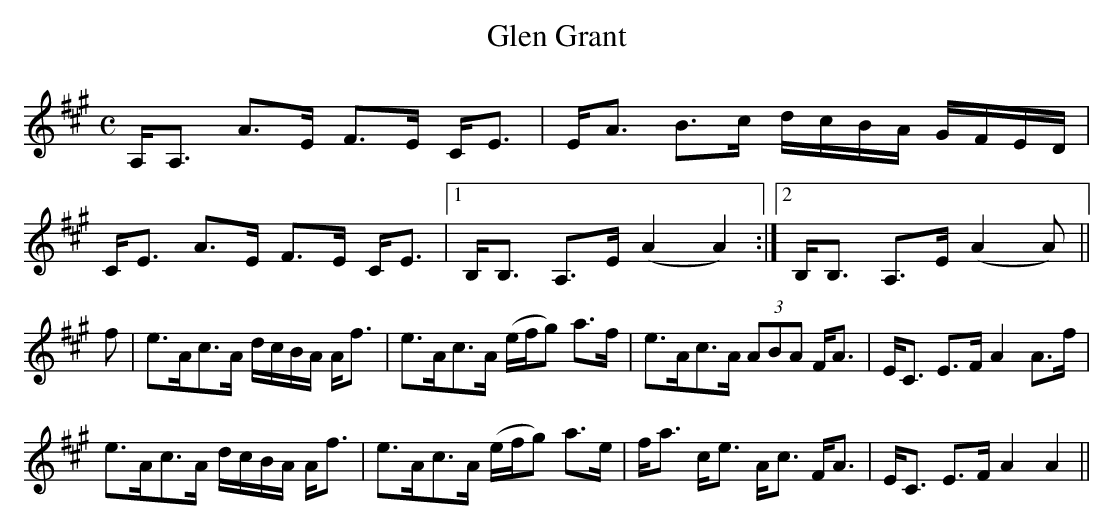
X:1
T:Glen Grant
M:C
L:1/8
K:A
A,<A, A>E F>E C<E | E<A B>c d/c/B/A/ G/F/E/D/ |
C<E A>E F>E C<E |1 B,<B, A,>E (A2A2) :|2  B,<B, A,>E (A2A) ||
f | e>Ac>A d/c/B/A/ A<f | e>Ac>A (e/f/g) a>f |  e>Ac>A (3ABA F<A | E<C E>F A2 A>f |
e>Ac>A d/c/B/A/ A<f | e>Ac>A (e/f/g) a>e | f<a c<e A<c F<A | E<C E>F A2 A2 ||
